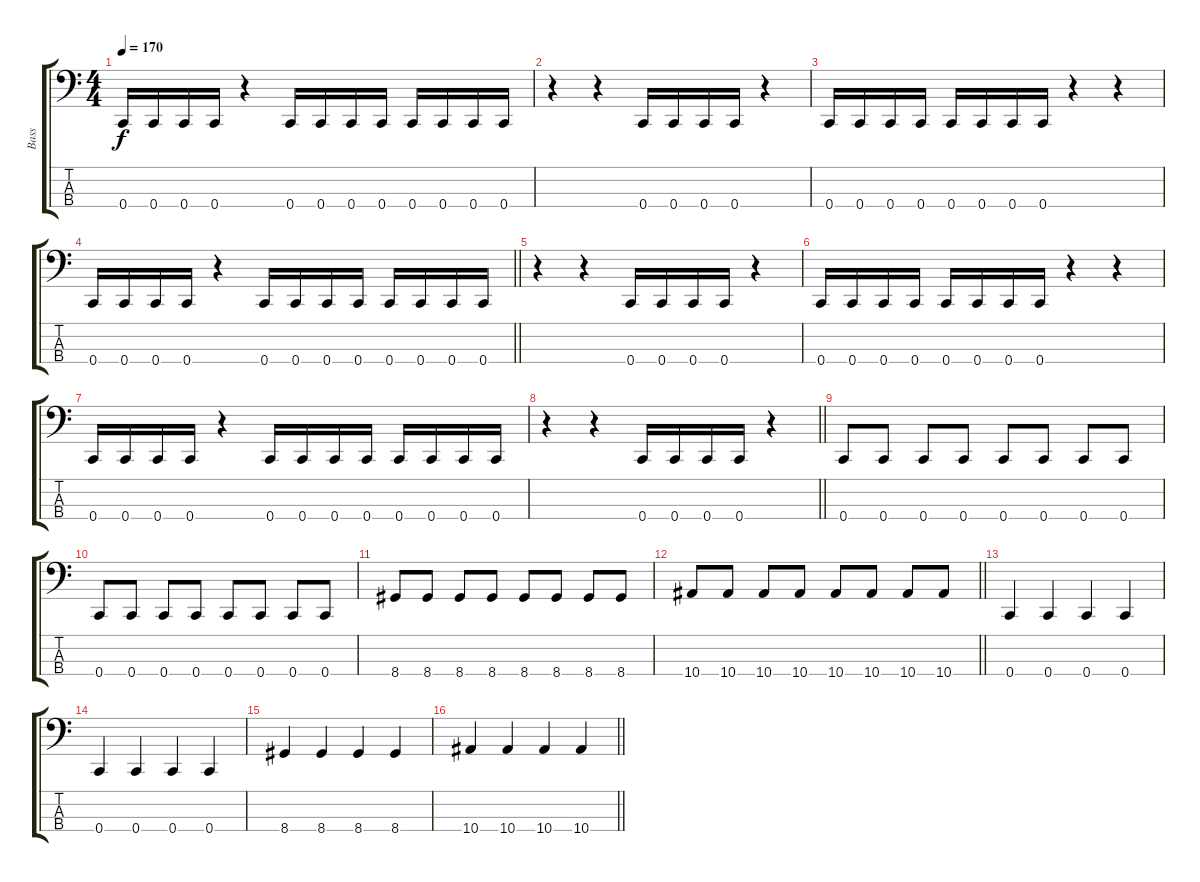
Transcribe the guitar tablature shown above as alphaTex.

\track ("Bass" "Bass") {instrument electricbassfinger}
\staff {score tabs}
\tuning (F2 C2 G1 C1) {hide}
\ts (4 4)
\tempo 170
\clef f4
\ks c
0.4.16{dy f} 0.4.16 0.4.16 0.4.16 r.4 0.4.16 0.4.16 0.4.16 0.4.16 0.4.16 0.4.16 0.4.16 0.4.16 |
r.4 r.4 0.4.16 0.4.16 0.4.16 0.4.16 r.4 |
0.4.16 0.4.16 0.4.16 0.4.16 0.4.16 0.4.16 0.4.16 0.4.16 r.4 r.4 |
\barLineRight lightlight
0.4.16 0.4.16 0.4.16 0.4.16 r.4 0.4.16 0.4.16 0.4.16 0.4.16 0.4.16 0.4.16 0.4.16 0.4.16 |
r.4 r.4 0.4.16 0.4.16 0.4.16 0.4.16 r.4 |
0.4.16 0.4.16 0.4.16 0.4.16 0.4.16 0.4.16 0.4.16 0.4.16 r.4 r.4 |
0.4.16 0.4.16 0.4.16 0.4.16 r.4 0.4.16 0.4.16 0.4.16 0.4.16 0.4.16 0.4.16 0.4.16 0.4.16 |
\barLineRight lightlight
r.4 r.4 0.4.16 0.4.16 0.4.16 0.4.16 r.4 |
0.4.8 0.4.8 0.4.8 0.4.8 0.4.8 0.4.8 0.4.8 0.4.8 |
0.4.8 0.4.8 0.4.8 0.4.8 0.4.8 0.4.8 0.4.8 0.4.8 |
8.4.8 8.4.8 8.4.8 8.4.8 8.4.8 8.4.8 8.4.8 8.4.8 |
\barLineRight lightlight
10.4.8 10.4.8 10.4.8 10.4.8 10.4.8 10.4.8 10.4.8 10.4.8 |
0.4.4 0.4.4 0.4.4 0.4.4 |
0.4.4 0.4.4 0.4.4 0.4.4 |
8.4.4 8.4.4 8.4.4 8.4.4 |
\barLineRight lightlight
10.4.4 10.4.4 10.4.4 10.4.4
